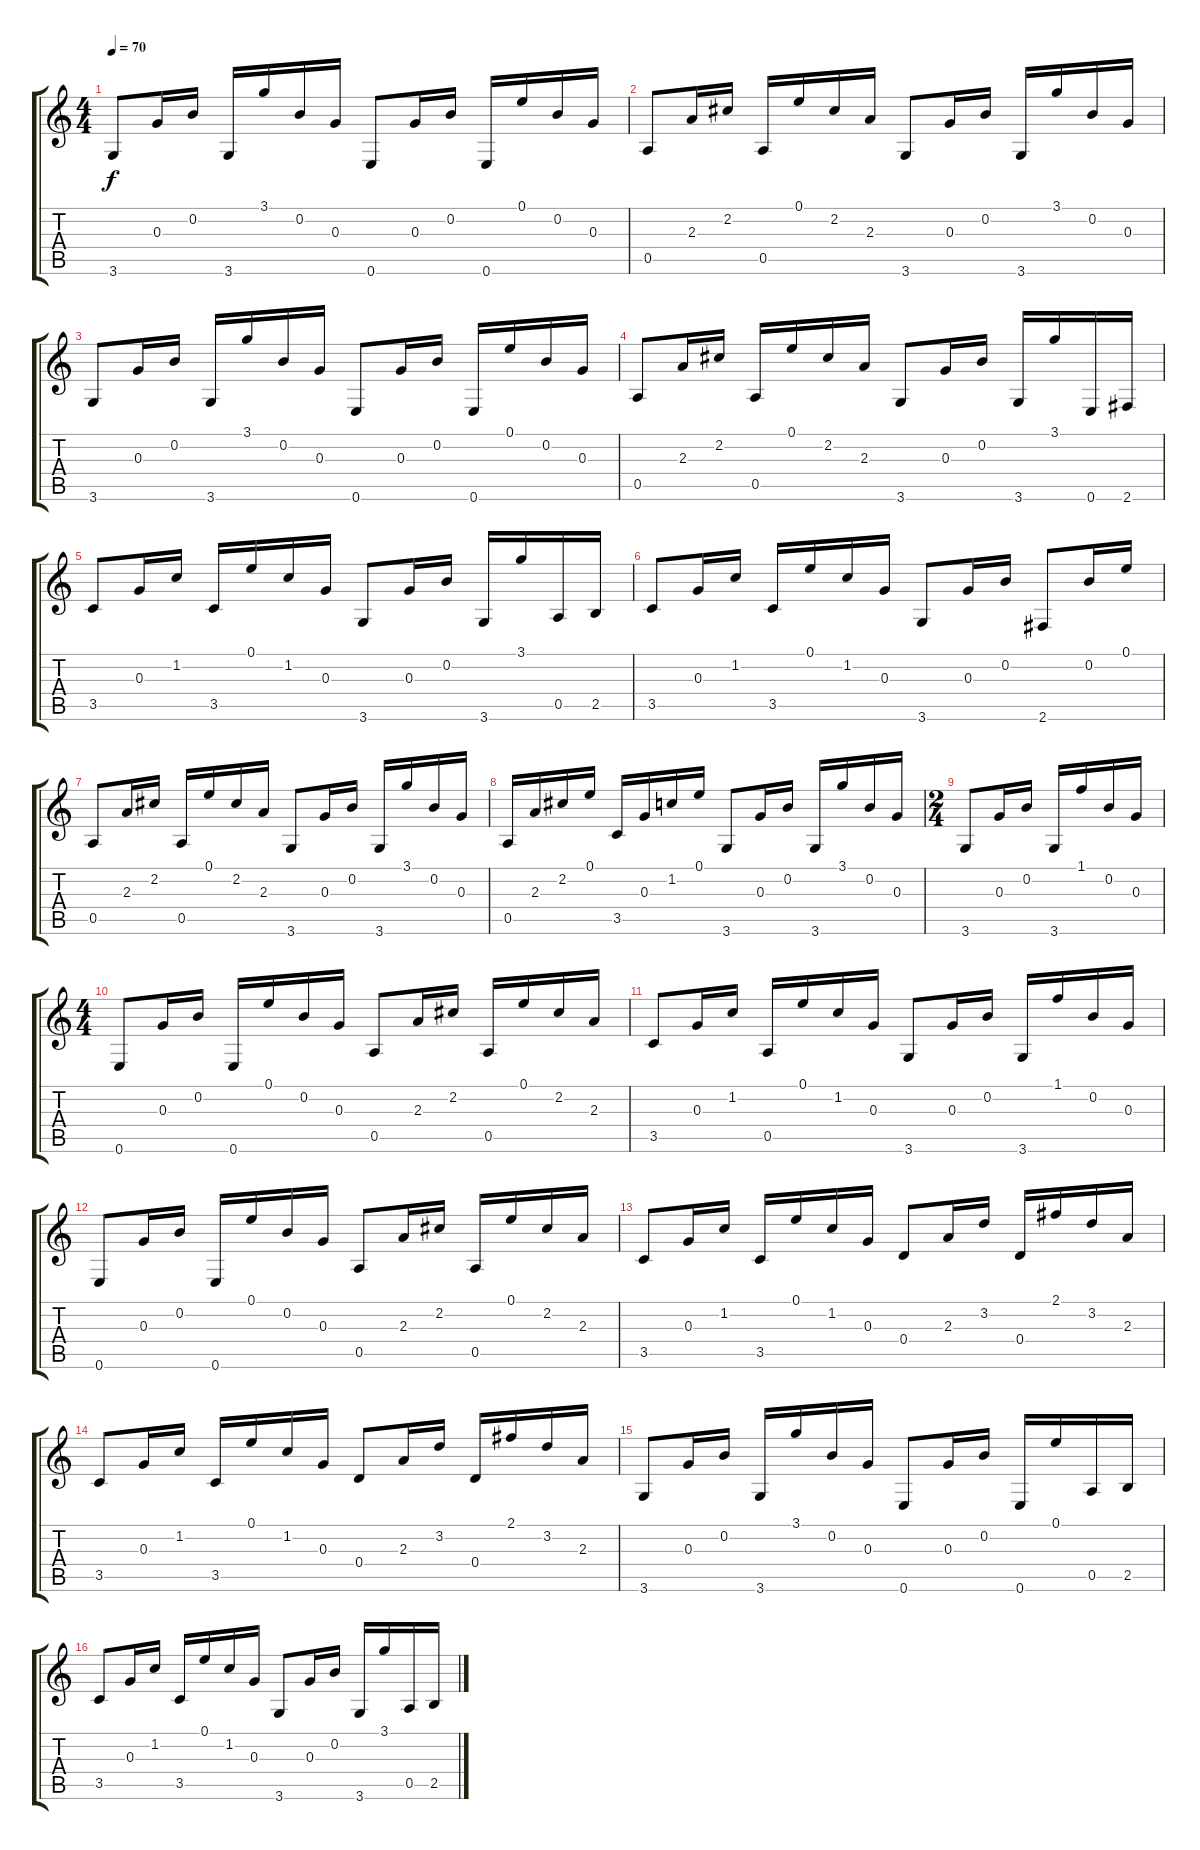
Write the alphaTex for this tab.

\track "" {instrument acousticguitarsteel}
\staff {score tabs}
\tuning (E4 B3 G3 D3 A2 E2) {hide}
\ts (4 4)
\tempo 70
\clef g2
\ks c
3.6.8{dy f} 0.3.16 0.2.16 3.6.16 3.1.16 0.2.16 0.3.16 0.6.8 0.3.16 0.2.16 0.6.16 0.1.16 0.2.16 0.3.16 |
0.5.8 2.3.16 2.2.16 0.5.16 0.1.16 2.2.16 2.3.16 3.6.8 0.3.16 0.2.16 3.6.16 3.1.16 0.2.16 0.3.16 |
3.6.8 0.3.16 0.2.16 3.6.16 3.1.16 0.2.16 0.3.16 0.6.8 0.3.16 0.2.16 0.6.16 0.1.16 0.2.16 0.3.16 |
0.5.8 2.3.16 2.2.16 0.5.16 0.1.16 2.2.16 2.3.16 3.6.8 0.3.16 0.2.16 3.6.16 3.1.16 0.6.16 2.6.16 |
3.5.8 0.3.16 1.2.16 3.5.16 0.1.16 1.2.16 0.3.16 3.6.8 0.3.16 0.2.16 3.6.16 3.1.16 0.5.16 2.5.16 |
3.5.8 0.3.16 1.2.16 3.5.16 0.1.16 1.2.16 0.3.16 3.6.8 0.3.16 0.2.16 2.6.8 0.2.16 0.1.16 |
0.5.8 2.3.16 2.2.16 0.5.16 0.1.16 2.2.16 2.3.16 3.6.8 0.3.16 0.2.16 3.6.16 3.1.16 0.2.16 0.3.16 |
0.5.16 2.3.16 2.2.16 0.1.16 3.5.16 0.3.16 1.2.16 0.1.16 3.6.8 0.3.16 0.2.16 3.6.16 3.1.16 0.2.16 0.3.16 |
\ts (2 4)
3.6.8 0.3.16 0.2.16 3.6.16 1.1.16 0.2.16 0.3.16 |
\ts (4 4)
0.6.8 0.3.16 0.2.16 0.6.16 0.1.16 0.2.16 0.3.16 0.5.8 2.3.16 2.2.16 0.5.16 0.1.16 2.2.16 2.3.16 |
3.5.8 0.3.16 1.2.16 0.5.16 0.1.16 1.2.16 0.3.16 3.6.8 0.3.16 0.2.16 3.6.16 1.1.16 0.2.16 0.3.16 |
0.6.8 0.3.16 0.2.16 0.6.16 0.1.16 0.2.16 0.3.16 0.5.8 2.3.16 2.2.16 0.5.16 0.1.16 2.2.16 2.3.16 |
3.5.8 0.3.16 1.2.16 3.5.16 0.1.16 1.2.16 0.3.16 0.4.8 2.3.16 3.2.16 0.4.16 2.1.16 3.2.16 2.3.16 |
3.5.8 0.3.16 1.2.16 3.5.16 0.1.16 1.2.16 0.3.16 0.4.8 2.3.16 3.2.16 0.4.16 2.1.16 3.2.16 2.3.16 |
3.6.8 0.3.16 0.2.16 3.6.16 3.1.16 0.2.16 0.3.16 0.6.8 0.3.16 0.2.16 0.6.16 0.1.16 0.5.16 2.5.16 |
3.5.8 0.3.16 1.2.16 3.5.16 0.1.16 1.2.16 0.3.16 3.6.8 0.3.16 0.2.16 3.6.16 3.1.16 0.5.16 2.5.16
